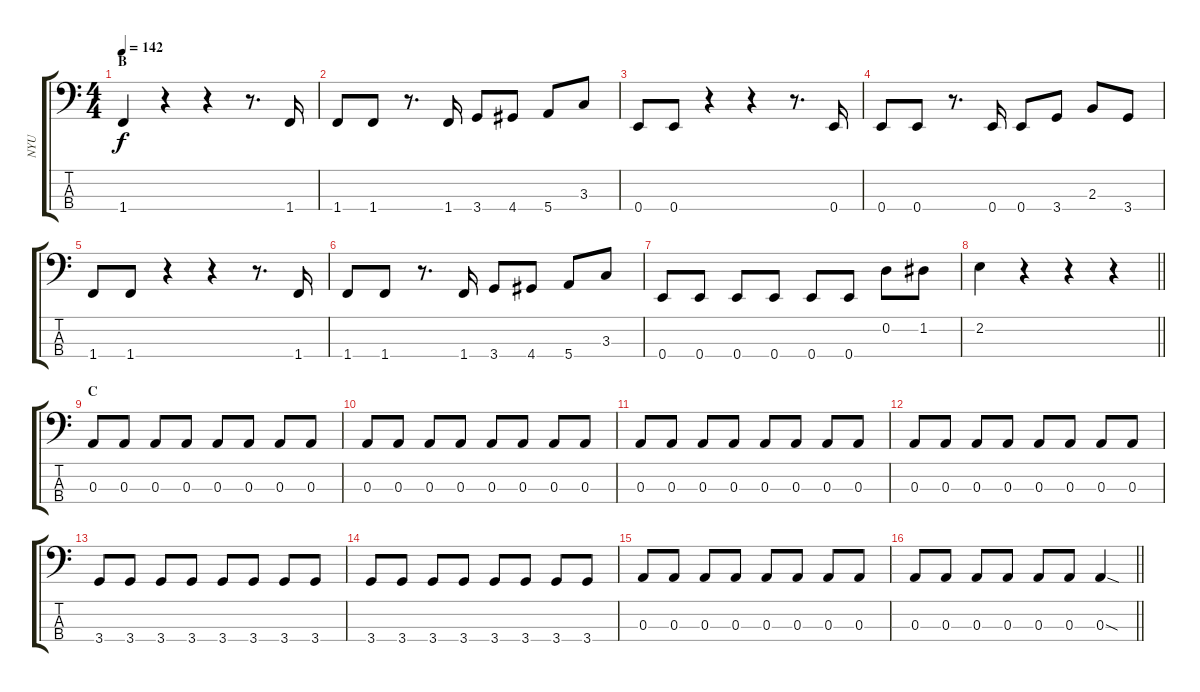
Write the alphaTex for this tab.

\track ("NYU" "NYU") {instrument electricbasspick}
\staff {score tabs}
\tuning (G2 D2 A1 E1) {hide}
\ts (4 4)
\section ("" "B")
\tempo 142
\clef f4
\ks c
1.4.4{dy f} r.4 r.4 r.8{d} 1.4.16 |
1.4.8 1.4.8 r.8{d} 1.4.16 3.4.8 4.4.8 5.4.8 3.3.8 |
0.4.8 0.4.8 r.4 r.4 r.8{d} 0.4.16 |
0.4.8 0.4.8 r.8{d} 0.4.16 0.4.8 3.4.8 2.3.8 3.4.8 |
1.4.8 1.4.8 r.4 r.4 r.8{d} 1.4.16 |
1.4.8 1.4.8 r.8{d} 1.4.16 3.4.8 4.4.8 5.4.8 3.3.8 |
0.4.8 0.4.8 0.4.8 0.4.8 0.4.8 0.4.8 0.2.8 1.2.8 |
\barLineRight lightlight
2.2.4 r.4 r.4 r.4 |
\section ("" "C")
0.3.8 0.3.8 0.3.8 0.3.8 0.3.8 0.3.8 0.3.8 0.3.8 |
0.3.8 0.3.8 0.3.8 0.3.8 0.3.8 0.3.8 0.3.8 0.3.8 |
0.3.8 0.3.8 0.3.8 0.3.8 0.3.8 0.3.8 0.3.8 0.3.8 |
0.3.8 0.3.8 0.3.8 0.3.8 0.3.8 0.3.8 0.3.8 0.3.8 |
3.4.8 3.4.8 3.4.8 3.4.8 3.4.8 3.4.8 3.4.8 3.4.8 |
3.4.8 3.4.8 3.4.8 3.4.8 3.4.8 3.4.8 3.4.8 3.4.8 |
0.3.8 0.3.8 0.3.8 0.3.8 0.3.8 0.3.8 0.3.8 0.3.8 |
\barLineRight lightlight
0.3.8 0.3.8 0.3.8 0.3.8 0.3.8 0.3.8 0.3{sod}.4
